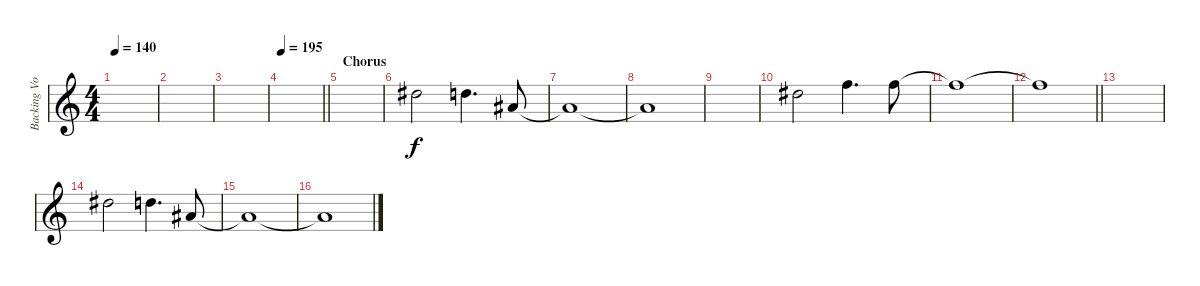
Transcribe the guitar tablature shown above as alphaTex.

\track ("Backing Vocals" "Backing Vo") {instrument distortionguitar}
\staff {score}
\tuning (Eb4 Bb3 Gb3 Db3 Ab2 Eb2) {hide}
\ts (4 4)
\tempo 140
\clef g2
\ks c
|
|
|
\tempo 195
\barLineRight lightlight
|
\section ("" "Chorus")
|
5.2.2 4.2.4{d} 0.2.8 |
0.2{t}.1 |
0.2{t}.1 |
|
5.2.2 7.2.4{d} 7.2.8 |
7.2{t}.1 |
\barLineRight lightlight
7.2{t}.1 |
|
5.2.2 4.2.4{d} 0.2.8 |
0.2{t}.1 |
0.2{t}.1
